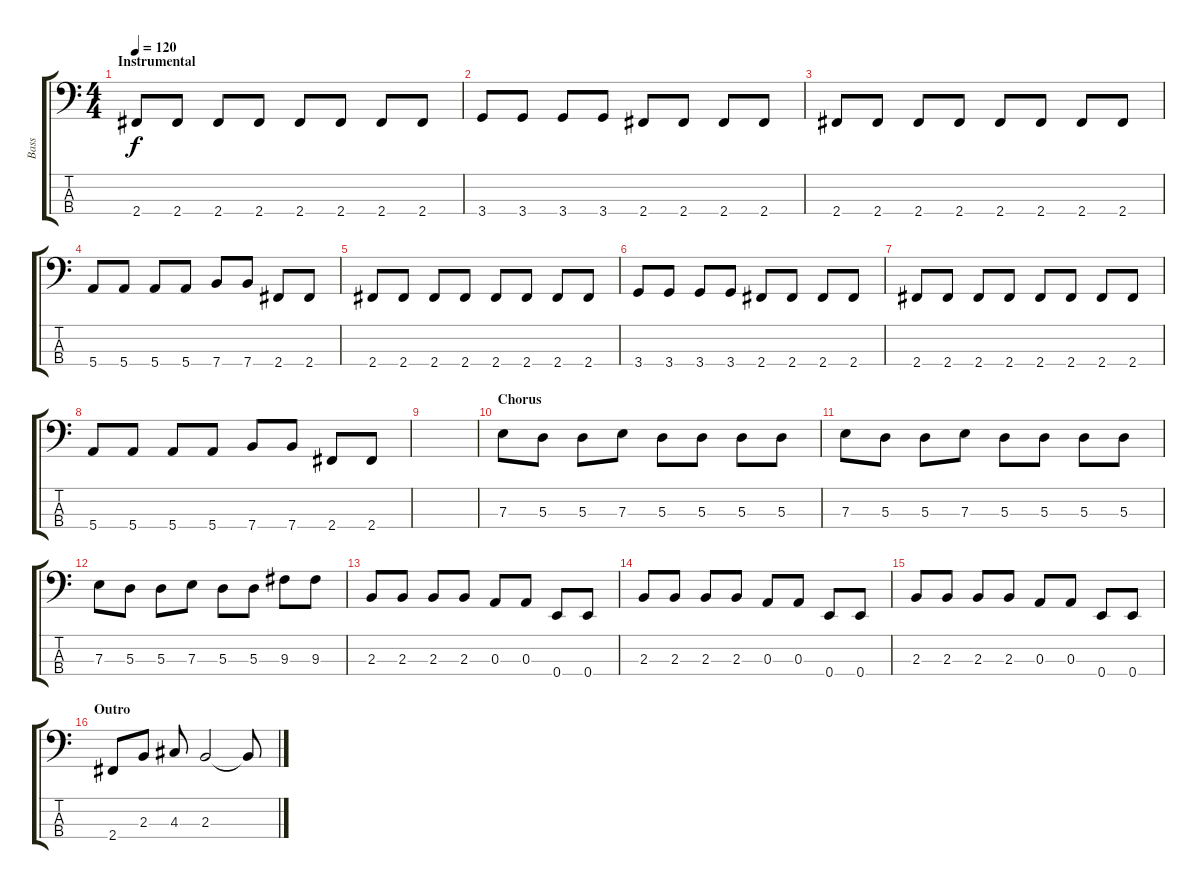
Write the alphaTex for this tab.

\track ("Bass" "Bass") {instrument electricbasspick}
\staff {score tabs}
\tuning (G2 D2 A1 E1) {hide}
\ts (4 4)
\section ("" "Instrumental")
\tempo 120
\clef f4
\ks c
2.4.8{dy f} 2.4.8 2.4.8 2.4.8 2.4.8 2.4.8 2.4.8 2.4.8 |
3.4.8 3.4.8 3.4.8 3.4.8 2.4.8 2.4.8 2.4.8 2.4.8 |
2.4.8 2.4.8 2.4.8 2.4.8 2.4.8 2.4.8 2.4.8 2.4.8 |
5.4.8 5.4.8 5.4.8 5.4.8 7.4.8 7.4.8 2.4.8 2.4.8 |
2.4.8 2.4.8 2.4.8 2.4.8 2.4.8 2.4.8 2.4.8 2.4.8 |
3.4.8 3.4.8 3.4.8 3.4.8 2.4.8 2.4.8 2.4.8 2.4.8 |
2.4.8 2.4.8 2.4.8 2.4.8 2.4.8 2.4.8 2.4.8 2.4.8 |
5.4.8 5.4.8 5.4.8 5.4.8 7.4.8 7.4.8 2.4.8 2.4.8 |
|
\section ("" "Chorus")
7.3.8 5.3.8 5.3.8 7.3.8 5.3.8 5.3.8 5.3.8 5.3.8 |
7.3.8 5.3.8 5.3.8 7.3.8 5.3.8 5.3.8 5.3.8 5.3.8 |
7.3.8 5.3.8 5.3.8 7.3.8 5.3.8 5.3.8 9.3.8 9.3.8 |
2.3.8 2.3.8 2.3.8 2.3.8 0.3.8 0.3.8 0.4.8 0.4.8 |
2.3.8 2.3.8 2.3.8 2.3.8 0.3.8 0.3.8 0.4.8 0.4.8 |
2.3.8 2.3.8 2.3.8 2.3.8 0.3.8 0.3.8 0.4.8 0.4.8 |
\section ("" "Outro")
2.4.8 2.3.8 4.3.8 2.3.2 2.3{t}.8
